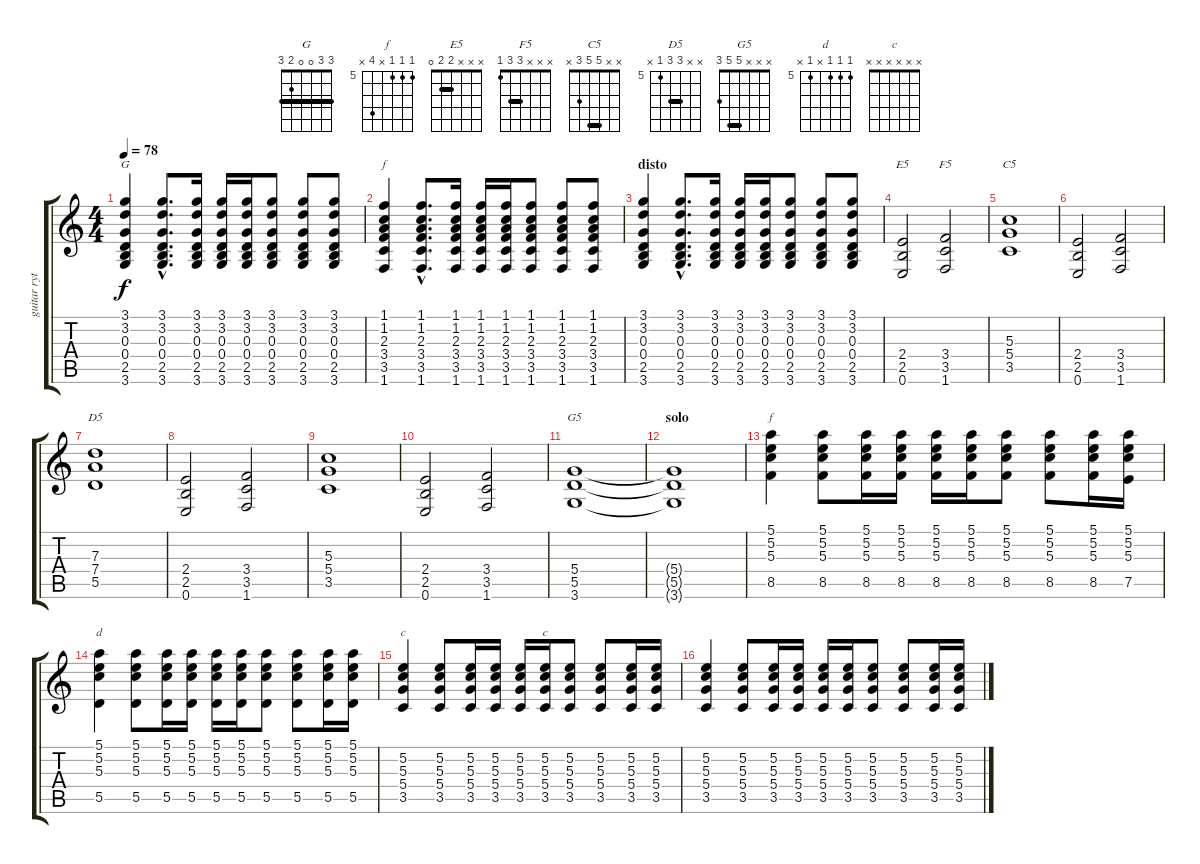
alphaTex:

\track ("guitar rythm" "guitar ryt") {instrument acousticguitarsteel}
\staff {score tabs}
\tuning (E4 B3 G3 D3 A2 E2) {hide}
\chord ("G" 3 3 0 0 2 3) {barre 3}
\chord ("F" 1 1 2 3 3 1) {barre 1}
\chord ("E5" x x x 2 2 0) {barre 2}
\chord ("F5" x x x 3 3 1) {barre 3}
\chord ("C5" x x 5 5 3 x) {barre 5}
\chord ("D5" x x 7 7 5 x) {firstfret 5 barre 7}
\chord ("G5" x x x 5 5 3) {barre 5}
\chord ("f" 5 5 5 x 8 x) {firstfret 5}
\chord ("d" 5 5 5 x 5 x) {firstfret 5}
\chord ("c" x 5 5 5 3 x)
\chord ("c" x x x x x x) {firstfret 0}
\ts (4 4)
\tempo 78
\clef g2
\ks c
(3.1 3.2 0.3 0.4 2.5 3.6).4{ch "G" dy f volume 9} (3.1{hac} 3.2{hac} 0.3{hac} 0.4{hac} 2.5{hac} 3.6{hac}).8{d volume 9} (3.1 3.2 0.3 0.4 2.5 3.6).16{volume 9} (3.1 3.2 0.3 0.4 2.5 3.6).16{volume 8} (3.1 3.2 0.3 0.4 2.5 3.6).16{volume 9} (3.1 3.2 0.3 0.4 2.5 3.6).8{volume 9} (3.1 3.2 0.3 0.4 2.5 3.6).8{volume 8} (3.1 3.2 0.3 0.4 2.5 3.6).8{volume 9} |
(1.1 1.2 2.3 3.4 3.5 1.6).4{ch "F" volume 8} (1.1{hac} 1.2{hac} 2.3{hac} 3.4{hac} 3.5{hac} 1.6{hac}).8{d volume 9} (1.1 1.2 2.3 3.4 3.5 1.6).16{volume 9} (1.1 1.2 2.3 3.4 3.5 1.6).16{volume 9} (1.1 1.2 2.3 3.4 3.5 1.6).16{volume 9} (1.1 1.2 2.3 3.4 3.5 1.6).8{volume 9} (1.1 1.2 2.3 3.4 3.5 1.6).8{volume 8} (1.1 1.2 2.3 3.4 3.5 1.6).8{volume 9} |
\section ("" "disto")
(3.1 3.2 0.3 0.4 2.5 3.6).4{volume 9} (3.1{hac} 3.2{hac} 0.3{hac} 0.4{hac} 2.5{hac} 3.6{hac}).8{d volume 9} (3.1 3.2 0.3 0.4 2.5 3.6).16{volume 9} (3.1 3.2 0.3 0.4 2.5 3.6).16{volume 8} (3.1 3.2 0.3 0.4 2.5 3.6).16{volume 9} (3.1 3.2 0.3 0.4 2.5 3.6).8{volume 9} (3.1 3.2 0.3 0.4 2.5 3.6).8{volume 8} (3.1 3.2 0.3 0.4 2.5 3.6).8{volume 9} |
(2.4 2.5 0.6).2{ch "E5" volume 16 instrument overdrivenguitar} (3.4 3.5 1.6).2{ch "F5"} |
(5.3 5.4 3.5).1{ch "C5"} |
(2.4 2.5 0.6).2 (3.4 3.5 1.6).2 |
(7.3 7.4 5.5).1{ch "D5"} |
(2.4 2.5 0.6).2{instrument overdrivenguitar} (3.4 3.5 1.6).2 |
(5.3 5.4 3.5).1 |
(2.4 2.5 0.6).2 (3.4 3.5 1.6).2 |
(5.4 5.5 3.6).1{ch "G5"} |
\section ("" "solo")
(5.4{t} 5.5{t} 3.6{t}).1 |
(5.1 5.2 5.3 8.5).4{ch "f" volume 9 instrument acousticguitarsteel} (5.1 5.2 5.3 8.5).8 (5.1 5.2 5.3 8.5).16 (5.1 5.2 5.3 8.5).16 (5.1 5.2 5.3 8.5).16 (5.1 5.2 5.3 8.5).16 (5.1 5.2 5.3 8.5).8 (5.1 5.2 5.3 8.5).8 (5.1 5.2 5.3 8.5).16 (5.1 5.2 5.3 7.5).16 |
(5.1 5.2 5.3 5.5).4{ch "d"} (5.1 5.2 5.3 5.5).8 (5.1 5.2 5.3 5.5).16 (5.1 5.2 5.3 5.5).16 (5.1 5.2 5.3 5.5).16 (5.1 5.2 5.3 5.5).16 (5.1 5.2 5.3 5.5).8 (5.1 5.2 5.3 5.5).8 (5.1 5.2 5.3 5.5).16 (5.1 5.2 5.3 5.5).16 |
(5.2 5.3 5.4 3.5).4{ch "c"} (5.2 5.3 5.4 3.5).8 (5.2 5.3 5.4 3.5).16 (5.2 5.3 5.4 3.5).16 (5.2 5.3 5.4 3.5).16 (5.2 5.3 5.4 3.5).16{ch "c"} (5.2 5.3 5.4 3.5).8 (5.2 5.3 5.4 3.5).8 (5.2 5.3 5.4 3.5).16 (5.2 5.3 5.4 3.5).16 |
(5.2 5.3 5.4 3.5).4 (5.2 5.3 5.4 3.5).8 (5.2 5.3 5.4 3.5).16 (5.2 5.3 5.4 3.5).16 (5.2 5.3 5.4 3.5).16 (5.2 5.3 5.4 3.5).16 (5.2 5.3 5.4 3.5).8 (5.2 5.3 5.4 3.5).8 (5.2 5.3 5.4 3.5).16 (5.2 5.3 5.4 3.5).16
